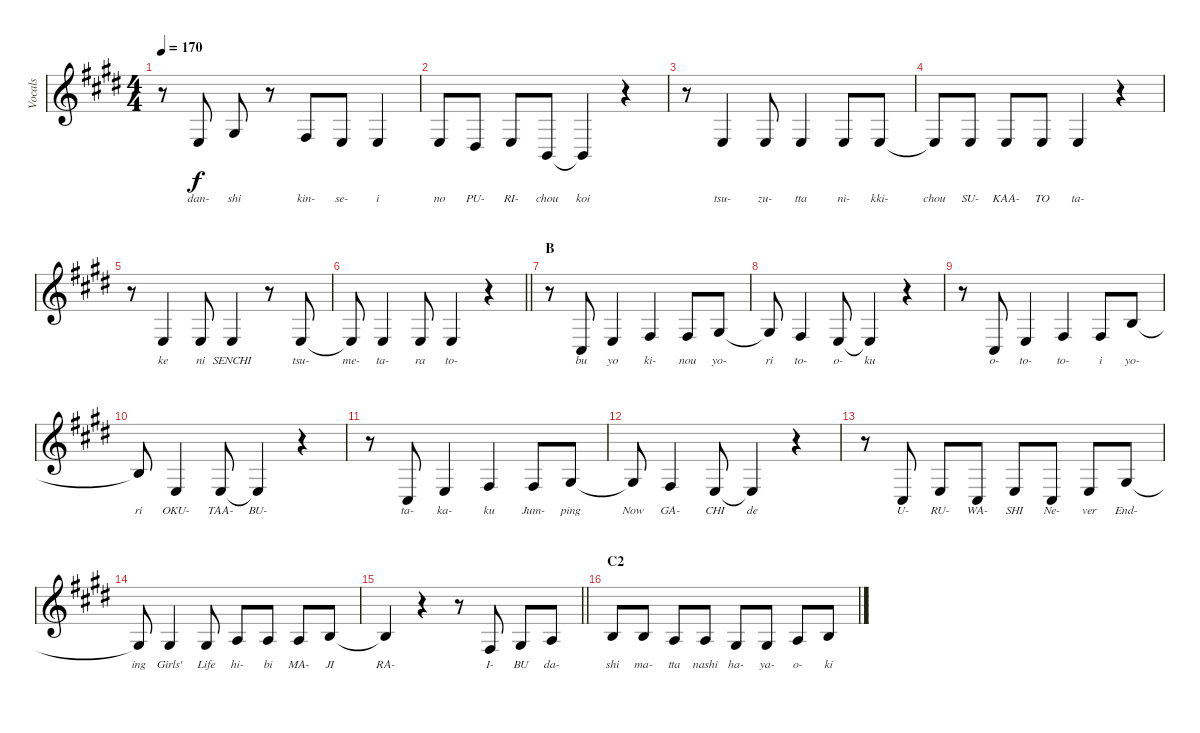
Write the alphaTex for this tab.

\track ("Vocals" "Vocals") {mute instrument violin}
\staff {score}
\tuning (E4 B3 G3 D3 A2 E2) {hide}
\ts (4 4)
\tempo 170
\clef g2
\ks e
r.8{dy f} 2.4.8{lyrics (0 "dan-") lyrics (1 "") lyrics (2 "") lyrics (3 "") lyrics (4 "")} 1.3.8{lyrics (0 "shi") lyrics (1 "") lyrics (2 "") lyrics (3 "") lyrics (4 "")} r.8 4.4.8{lyrics (0 "kin-") lyrics (1 "") lyrics (2 "") lyrics (3 "") lyrics (4 "")} 2.4.8{lyrics (0 "se-") lyrics (1 "") lyrics (2 "") lyrics (3 "") lyrics (4 "")} 2.4.4{lyrics (0 "i") lyrics (1 "") lyrics (2 "") lyrics (3 "") lyrics (4 "")} |
2.4.8{lyrics (0 "no") lyrics (1 "") lyrics (2 "") lyrics (3 "") lyrics (4 "")} 1.4.8{lyrics (0 "PU-") lyrics (1 "") lyrics (2 "") lyrics (3 "") lyrics (4 "")} 2.4.8{lyrics (0 "RI-") lyrics (1 "") lyrics (2 "") lyrics (3 "") lyrics (4 "")} 2.5.8{lyrics (0 "chou") lyrics (1 "") lyrics (2 "") lyrics (3 "") lyrics (4 "")} 2.5{t}.4{lyrics (0 "koi") lyrics (1 "") lyrics (2 "") lyrics (3 "") lyrics (4 "")} r.4 |
r.8 2.4.4{lyrics (0 "tsu-") lyrics (1 "") lyrics (2 "") lyrics (3 "") lyrics (4 "")} 2.4.8{lyrics (0 "zu-") lyrics (1 "") lyrics (2 "") lyrics (3 "") lyrics (4 "")} 2.4.4{lyrics (0 "tta") lyrics (1 "") lyrics (2 "") lyrics (3 "") lyrics (4 "")} 2.4.8{lyrics (0 "ni-") lyrics (1 "") lyrics (2 "") lyrics (3 "") lyrics (4 "")} 2.4.8{lyrics (0 "kki-") lyrics (1 "") lyrics (2 "") lyrics (3 "") lyrics (4 "")} |
2.4{t}.8{lyrics (0 "chou") lyrics (1 "") lyrics (2 "") lyrics (3 "") lyrics (4 "")} 2.4.8{lyrics (0 "SU-") lyrics (1 "") lyrics (2 "") lyrics (3 "") lyrics (4 "")} 2.4.8{lyrics (0 "KAA-") lyrics (1 "") lyrics (2 "") lyrics (3 "") lyrics (4 "")} 2.4.8{lyrics (0 "TO") lyrics (1 "") lyrics (2 "") lyrics (3 "") lyrics (4 "")} 2.4.4{lyrics (0 "ta-") lyrics (1 "") lyrics (2 "") lyrics (3 "") lyrics (4 "")} r.4 |
r.8 2.4.4{lyrics (0 "ke") lyrics (1 "") lyrics (2 "") lyrics (3 "") lyrics (4 "")} 2.4.8{lyrics (0 "ni") lyrics (1 "") lyrics (2 "") lyrics (3 "") lyrics (4 "")} 2.4.4{lyrics (0 "SENCHI") lyrics (1 "") lyrics (2 "") lyrics (3 "") lyrics (4 "")} r.8 2.4.8{lyrics (0 "tsu-") lyrics (1 "") lyrics (2 "") lyrics (3 "") lyrics (4 "")} |
\barLineRight lightlight
2.4{t}.8{lyrics (0 "me-") lyrics (1 "") lyrics (2 "") lyrics (3 "") lyrics (4 "")} 2.4.4{lyrics (0 "ta-") lyrics (1 "") lyrics (2 "") lyrics (3 "") lyrics (4 "")} 2.4.8{lyrics (0 "ra") lyrics (1 "") lyrics (2 "") lyrics (3 "") lyrics (4 "")} 2.4.4{lyrics (0 "to-") lyrics (1 "") lyrics (2 "") lyrics (3 "") lyrics (4 "")} r.4 |
\section ("" "B")
r.8 4.5.8{lyrics (0 "bu") lyrics (1 "") lyrics (2 "") lyrics (3 "") lyrics (4 "")} 2.4.4{lyrics (0 "yo") lyrics (1 "") lyrics (2 "") lyrics (3 "") lyrics (4 "")} 4.4.4{lyrics (0 "ki-") lyrics (1 "") lyrics (2 "") lyrics (3 "") lyrics (4 "")} 4.4.8{lyrics (0 "nou") lyrics (1 "") lyrics (2 "") lyrics (3 "") lyrics (4 "")} 1.3.8{lyrics (0 "yo-") lyrics (1 "") lyrics (2 "") lyrics (3 "") lyrics (4 "")} |
1.3{t}.8{lyrics (0 "ri") lyrics (1 "") lyrics (2 "") lyrics (3 "") lyrics (4 "")} 4.4.4{lyrics (0 "to-") lyrics (1 "") lyrics (2 "") lyrics (3 "") lyrics (4 "")} 2.4.8{lyrics (0 "o-") lyrics (1 "") lyrics (2 "") lyrics (3 "") lyrics (4 "")} 2.4{t}.4{lyrics (0 "ku") lyrics (1 "") lyrics (2 "") lyrics (3 "") lyrics (4 "")} r.4 |
r.8 4.5.8{lyrics (0 "o-") lyrics (1 "") lyrics (2 "") lyrics (3 "") lyrics (4 "")} 2.4.4{lyrics (0 "to-") lyrics (1 "") lyrics (2 "") lyrics (3 "") lyrics (4 "")} 4.4.4{lyrics (0 "to-") lyrics (1 "") lyrics (2 "") lyrics (3 "") lyrics (4 "")} 4.4.8{lyrics (0 "i") lyrics (1 "") lyrics (2 "") lyrics (3 "") lyrics (4 "")} 0.2.8{lyrics (0 "yo-") lyrics (1 "") lyrics (2 "") lyrics (3 "") lyrics (4 "")} |
0.2{t}.8{lyrics (0 "ri") lyrics (1 "") lyrics (2 "") lyrics (3 "") lyrics (4 "")} 2.4.4{lyrics (0 "OKU-") lyrics (1 "") lyrics (2 "") lyrics (3 "") lyrics (4 "")} 2.4.8{lyrics (0 "TAA-") lyrics (1 "") lyrics (2 "") lyrics (3 "") lyrics (4 "")} 2.4{t}.4{lyrics (0 "BU-") lyrics (1 "") lyrics (2 "") lyrics (3 "") lyrics (4 "")} r.4 |
r.8 4.5.8{lyrics (0 "ta-") lyrics (1 "") lyrics (2 "") lyrics (3 "") lyrics (4 "")} 2.4.4{lyrics (0 "ka-") lyrics (1 "") lyrics (2 "") lyrics (3 "") lyrics (4 "")} 4.4.4{lyrics (0 "ku") lyrics (1 "") lyrics (2 "") lyrics (3 "") lyrics (4 "")} 4.4.8{lyrics (0 "Jum-") lyrics (1 "") lyrics (2 "") lyrics (3 "") lyrics (4 "")} 1.3.8{lyrics (0 "ping") lyrics (1 "") lyrics (2 "") lyrics (3 "") lyrics (4 "")} |
1.3{t}.8{lyrics (0 "Now") lyrics (1 "") lyrics (2 "") lyrics (3 "") lyrics (4 "")} 4.4.4{lyrics (0 "GA-") lyrics (1 "") lyrics (2 "") lyrics (3 "") lyrics (4 "")} 2.4.8{lyrics (0 "CHI") lyrics (1 "") lyrics (2 "") lyrics (3 "") lyrics (4 "")} 2.4{t}.4{lyrics (0 "de") lyrics (1 "") lyrics (2 "") lyrics (3 "") lyrics (4 "")} r.4 |
r.8 4.5.8{lyrics (0 "U-") lyrics (1 "") lyrics (2 "") lyrics (3 "") lyrics (4 "")} 2.4.8{lyrics (0 "RU-") lyrics (1 "") lyrics (2 "") lyrics (3 "") lyrics (4 "")} 4.5.8{lyrics (0 "WA-") lyrics (1 "") lyrics (2 "") lyrics (3 "") lyrics (4 "")} 2.4.8{lyrics (0 "SHI") lyrics (1 "") lyrics (2 "") lyrics (3 "") lyrics (4 "")} 4.5.8{lyrics (0 "Ne-") lyrics (1 "") lyrics (2 "") lyrics (3 "") lyrics (4 "")} 2.4.8{lyrics (0 "ver") lyrics (1 "") lyrics (2 "") lyrics (3 "") lyrics (4 "")} 1.3.8{lyrics (0 "End-") lyrics (1 "") lyrics (2 "") lyrics (3 "") lyrics (4 "")} |
1.3{t}.8{lyrics (0 "ing") lyrics (1 "") lyrics (2 "") lyrics (3 "") lyrics (4 "")} 1.3.4{lyrics (0 "Girls'") lyrics (1 "") lyrics (2 "") lyrics (3 "") lyrics (4 "")} 1.3.8{lyrics (0 "Life") lyrics (1 "") lyrics (2 "") lyrics (3 "") lyrics (4 "")} 2.3.8{lyrics (0 "hi-") lyrics (1 "") lyrics (2 "") lyrics (3 "") lyrics (4 "")} 2.3.8{lyrics (0 "bi") lyrics (1 "") lyrics (2 "") lyrics (3 "") lyrics (4 "")} 2.3.8{lyrics (0 "MA-") lyrics (1 "") lyrics (2 "") lyrics (3 "") lyrics (4 "")} 0.2.8{lyrics (0 "JI") lyrics (1 "") lyrics (2 "") lyrics (3 "") lyrics (4 "")} |
\barLineRight lightlight
0.2{t}.4{lyrics (0 "RA-") lyrics (1 "") lyrics (2 "") lyrics (3 "") lyrics (4 "")} r.4 r.8 4.4.8{lyrics (0 "I-") lyrics (1 "") lyrics (2 "") lyrics (3 "") lyrics (4 "")} 1.3.8{lyrics (0 "BU") lyrics (1 "") lyrics (2 "") lyrics (3 "") lyrics (4 "")} 2.3.8{lyrics (0 "da-") lyrics (1 "") lyrics (2 "") lyrics (3 "") lyrics (4 "")} |
\section ("" "C2")
0.2.8{lyrics (0 "shi") lyrics (1 "") lyrics (2 "") lyrics (3 "") lyrics (4 "")} 0.2.8{lyrics (0 "ma-") lyrics (1 "") lyrics (2 "") lyrics (3 "") lyrics (4 "")} 2.3.8{lyrics (0 "tta") lyrics (1 "") lyrics (2 "") lyrics (3 "") lyrics (4 "")} 2.3.8{lyrics (0 "nashi") lyrics (1 "") lyrics (2 "") lyrics (3 "") lyrics (4 "")} 1.3.8{lyrics (0 "ha-") lyrics (1 "") lyrics (2 "") lyrics (3 "") lyrics (4 "")} 1.3.8{lyrics (0 "ya-") lyrics (1 "") lyrics (2 "") lyrics (3 "") lyrics (4 "")} 2.3.8{lyrics (0 "o-") lyrics (1 "") lyrics (2 "") lyrics (3 "") lyrics (4 "")} 0.2.8{lyrics (0 "ki") lyrics (1 "") lyrics (2 "") lyrics (3 "") lyrics (4 "")}
